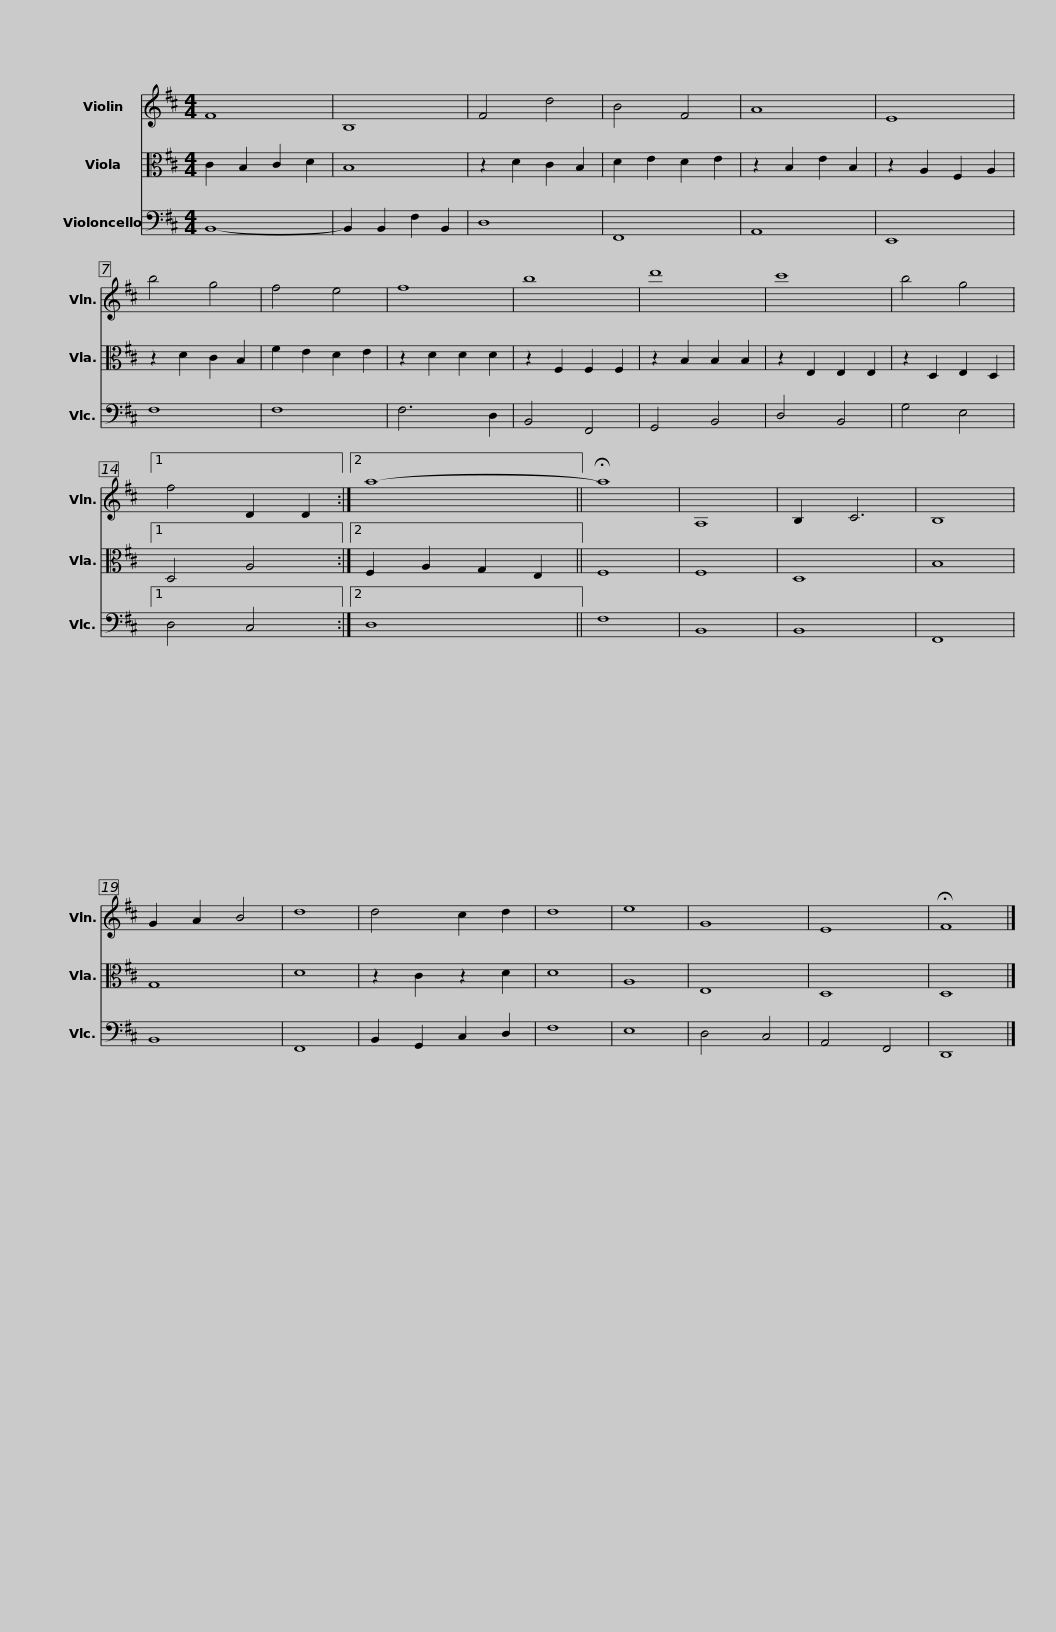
X:1
%%score 1 2 3
L:1/8
M:4/4
I:linebreak $
K:D
V:1 treble
V:2 alto
V:3 bass
V:1
 F8 | B,8 | F4 d4 | B4 F4 | A8 | %5
 E8 | b4 g4 | f4 e4 |$ f8 | b8 | %10
 d'8 | c'8 | b4 g4 |1 f4 D2 D2 :|2 a8- || %15
 !fermata!a8 | A,8 | B,2 C6 |$ B,8 | G2 A2 B4 | %20
 d8 | d4 c2 d2 | d8 | e8 | G8 | %25
 E8 | !fermata!F8 |] %27
V:2
 C2 B,2 C2 D2 | B,8 | z2 D2 C2 B,2 | D2 E2 D2 E2 | z2 B,2 E2 B,2 | %5
 z2 A,2 F,2 A,2 | z2 D2 C2 B,2 | F2 E2 D2 E2 |$ z2 D2 D2 D2 | z2 F,2 F,2 F,2 | %10
 z2 B,2 B,2 B,2 | z2 E,2 E,2 E,2 | z2 D,2 E,2 D,2 |1 D,4 A,4 :|2 F,2 A,2 G,2 E,2 || %15
 F,8 | F,8 | D,8 |$ B,8 | G,8 | %20
 D8 | z2 C2 z2 D2 | D8 | A,8 | E,8 | %25
 D,8 | D,8 |] %27
V:3
 B,,8- | B,,2 B,,2 F,2 B,,2 | D,8 | F,,8 | A,,8 | %5
 E,,8 | F,8 | F,8 |$ F,6 D,2 | B,,4 F,,4 | %10
 G,,4 B,,4 | D,4 B,,4 | G,4 E,4 |1 D,4 C,4 :|2 D,8 || %15
 F,8 | B,,8 | B,,8 |$ F,,8 | B,,8 | %20
 F,,8 | B,,2 G,,2 C,2 D,2 | F,8 | E,8 | D,4 C,4 | %25
 A,,4 F,,4 | D,,8 |] %27
